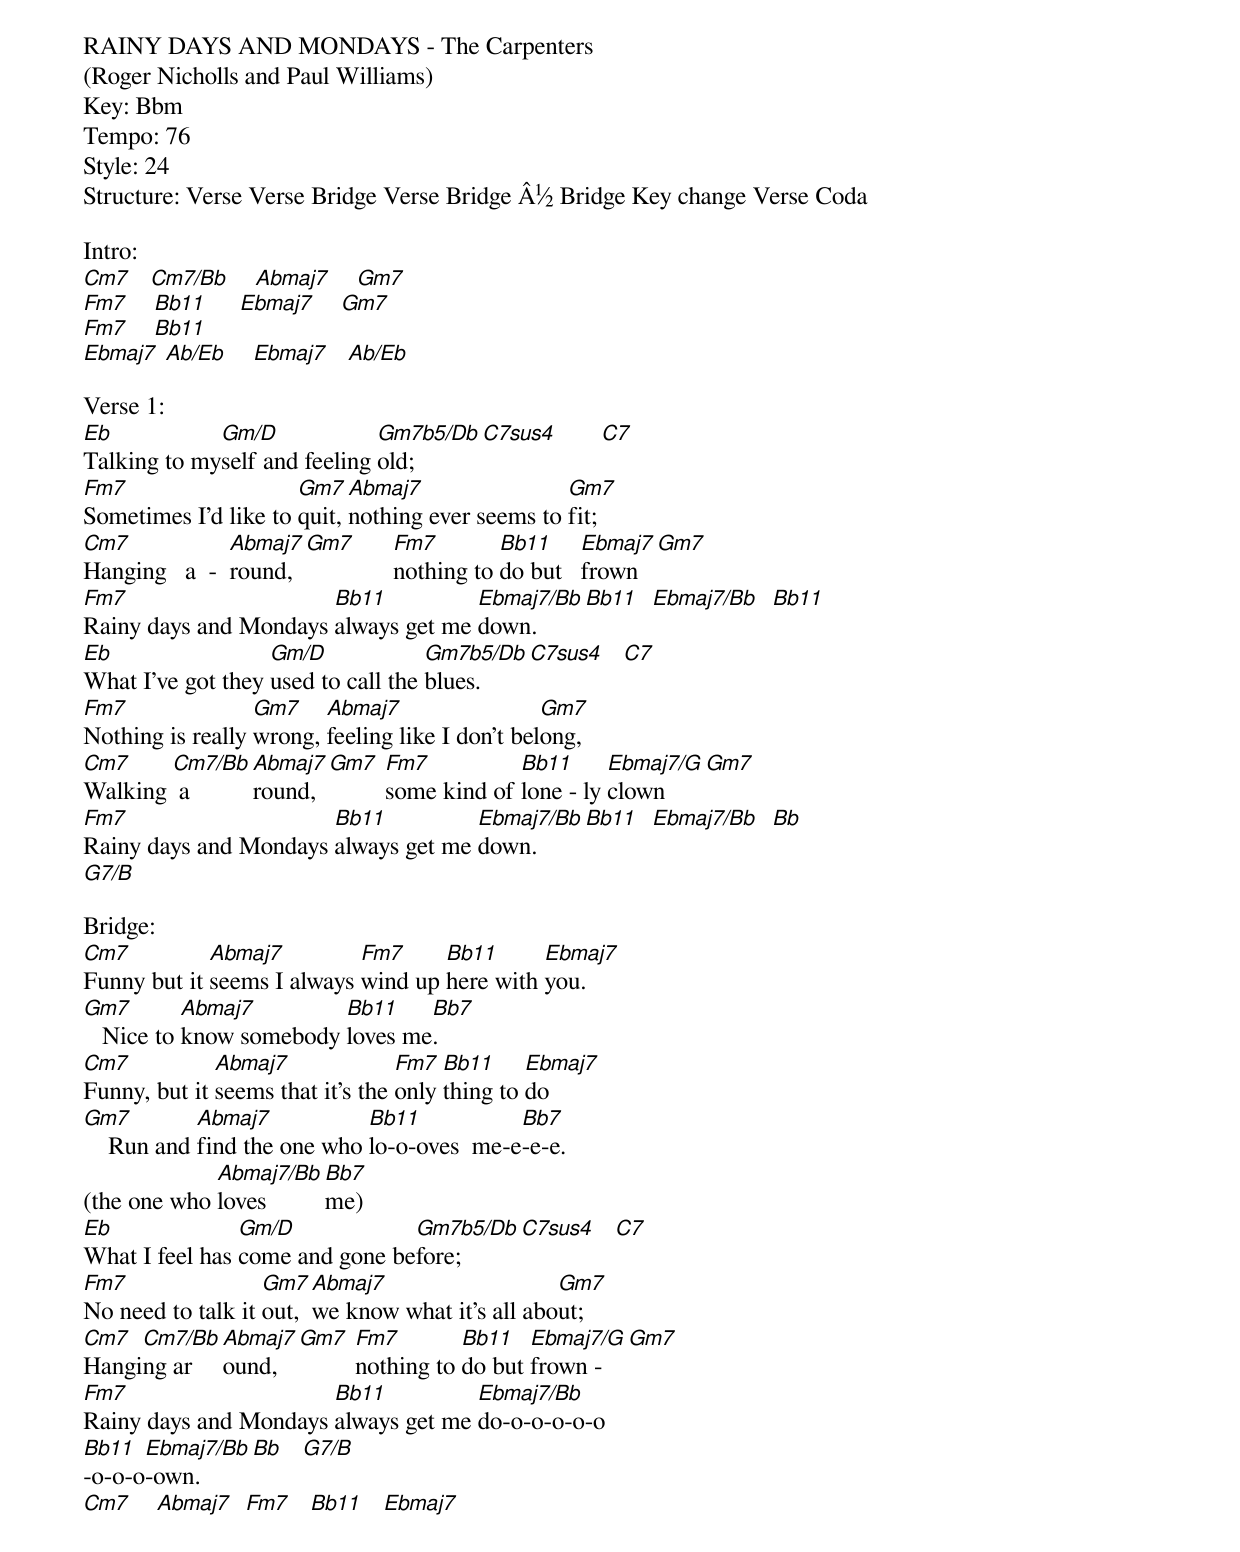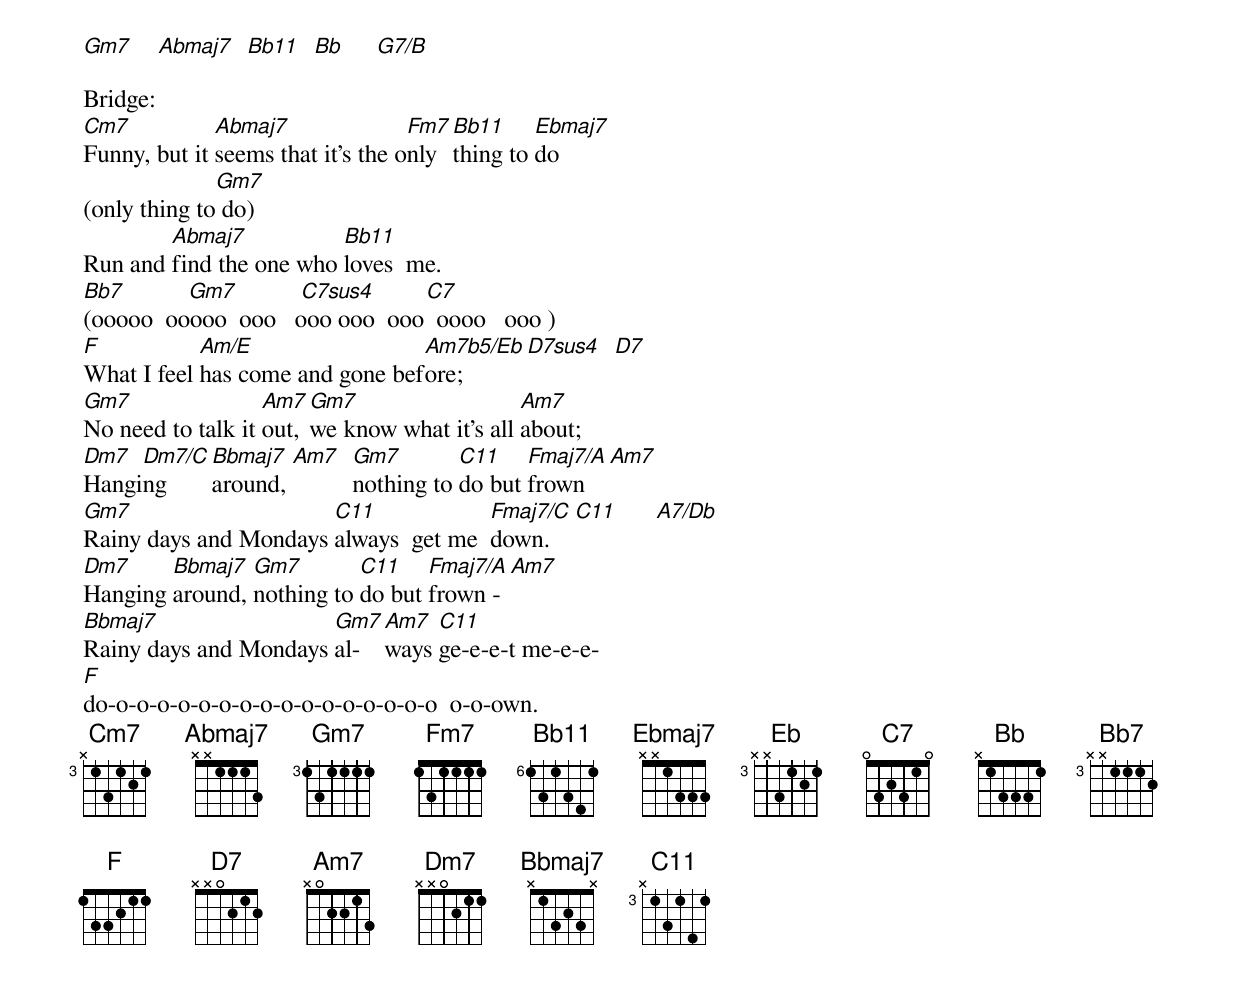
RAINY DAYS AND MONDAYS - The Carpenters
(Roger Nicholls and Paul Williams)
Key: Bbm
Tempo: 76
Style: 24
Structure: Verse Verse Bridge Verse Bridge Â½ Bridge Key change Verse Coda

Intro:
[Cm7]   [Cm7/Bb]    [Abmaj7]    [Gm7]
[Fm7]    [Bb11]     [Ebmaj7]    [Gm7]
[Fm7]    [Bb11]
[Ebmaj7] [Ab/Eb]    [Ebmaj7]   [Ab/Eb]

Verse 1:
[Eb]Talking to my[Gm/D]self and feeling [Gm7b5/Db]old;     [C7sus4]       [C7]
[Fm7]Sometimes I'd like to [Gm7]quit, [Abmaj7]nothing ever seems to [Gm7]fit;
[Cm7]Hanging   a  -  [Abmaj7]round,  [Gm7]      [Fm7]nothing to [Bb11]do but   [Ebmaj7]frown   [Gm7]
[Fm7]Rainy days and Mondays [Bb11]always get me [Ebmaj7/Bb]down.      [Bb11]  [Ebmaj7/Bb]  [Bb11]
[Eb]What I've got they [Gm/D]used to call the [Gm7b5/Db]blues.    [C7sus4]   [C7]
[Fm7]Nothing is really [Gm7]wrong, [Abmaj7]feeling like I don't bel[Gm7]ong,
[Cm7]Walking [Cm7/Bb] a[Abmaj7]round, [Gm7] [Fm7]some kind of [Bb11]lone - ly [Ebmaj7/G]clown  [Gm7]
[Fm7]Rainy days and Mondays [Bb11]always get me [Ebmaj7/Bb]down. [Bb11]  [Ebmaj7/Bb]  [Bb]
[G7/B]

Bridge:
[Cm7]Funny but it [Abmaj7]seems I always [Fm7]wind up [Bb11]here with [Ebmaj7]you.
[Gm7]   Nice to [Abmaj7]know somebody [Bb11]loves me[Bb7].
[Cm7]Funny, but it [Abmaj7]seems that it's the [Fm7]only [Bb11]thing to [Ebmaj7]do
[Gm7]    Run and [Abmaj7]find the one who [Bb11]lo-o-oves  me-e[Bb7]-e-e.
(the one who [Abmaj7/Bb]loves [Bb7]me)
[Eb]What I feel has [Gm/D]come and gone be[Gm7b5/Db]fore;   [C7sus4]   [C7]
[Fm7]No need to talk it [Gm7]out, [Abmaj7]we know what it's all abo[Gm7]ut;
[Cm7]Hangi[Cm7/Bb]ng ar[Abmaj7]ound, [Gm7] [Fm7]nothing to [Bb11]do but [Ebmaj7/G]frown - [Gm7]
[Fm7]Rainy days and Mondays [Bb11]always get me [Ebmaj7/Bb]do-o-o-o-o-o
[Bb11]-o-o-o[Ebmaj7/Bb]-own.      [Bb]   [G7/B]
[Cm7]    [Abmaj7]  [Fm7]   [Bb11]   [Ebmaj7]
[Gm7]    [Abmaj7]  [Bb11]  [Bb]     [G7/B]

Bridge:
[Cm7]Funny, but it [Abmaj7]seems that it's the o[Fm7]nly [Bb11]thing to [Ebmaj7]do
(only thing to[Gm7] do)
Run and [Abmaj7]find the one who [Bb11]loves  me.
[Bb7]          [Gm7]          [C7sus4]        [C7]
(ooooo  ooooo  ooo   ooo ooo  ooo  oooo   ooo )
[F]What I feel [Am/E]has come and gone bef[Am7b5/Eb]ore;  [D7sus4]  [D7]
[Gm7]No need to talk it [Am7]out, [Gm7]we know what it's all [Am7]about;
[Dm7]Hangi[Dm7/C]ng [Bbmaj7]around, [Am7]  [Gm7]nothing to [C11]do but [Fmaj7/A]frown [Am7]
[Gm7]Rainy days and Mondays [C11]always  get me  [Fmaj7/C]down.    [C11]      [A7/Db]
[Dm7]Hanging [Bbmaj7]around, [Gm7]nothing to [C11]do but [Fmaj7/A]frown - [Am7]
[Bbmaj7]Rainy days and Mondays [Gm7]al- [Am7]ways [C11]ge-e-e-t me-e-e-
[F]do-o-o-o-o-o-o-o-o-o-o-o-o-o-o-o-o  o-o-own.
